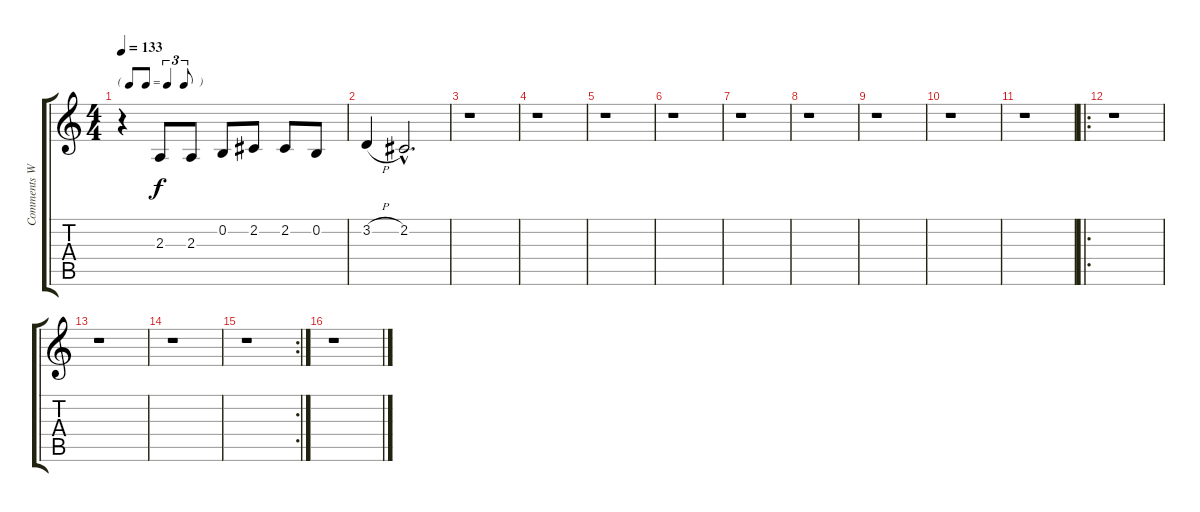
\track ("Comments Welcome" "Comments W") {instrument sopranosax}
\staff {score tabs}
\tuning (E4 B3 G3 D3 A2 E2) {hide}
\ts (4 4)
\tf triplet8th
\tempo 133
\clef g2
\ks c
r.4{dy f} 2.3.8 2.3.8 0.2.8 2.2.8 2.2.8 0.2.8 |
3.2{h}.4 2.2{hac}.2{d} |
r.1 |
r.1 |
r.1 |
r.1 |
r.1 |
r.1 |
r.1 |
r.1 |
r.1 |
\ro
r.1 |
r.1 |
r.1 |
\rc 2
r.1 |
r.1
